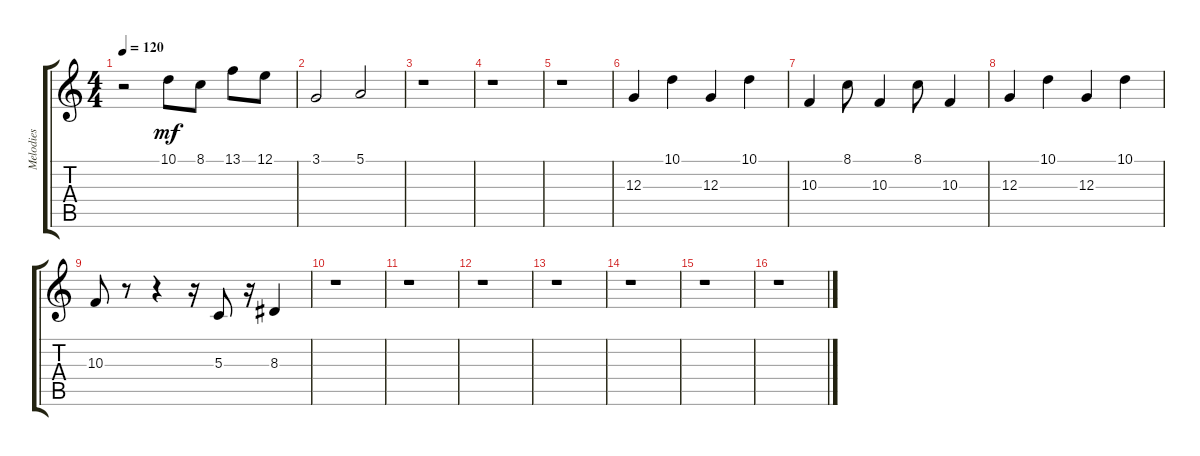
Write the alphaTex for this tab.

\track ("Melodies" "Melodies") {instrument panflute}
\staff {score tabs}
\tuning (E4 B3 G3 D3 A2 E2) {hide}
\ts (4 4)
\tempo 120
\clef g2
\ks c
r.2{dy mf} 10.1.8{volume 16 instrument acousticgrandpiano} 8.1.8 13.1.8 12.1.8 |
3.1.2 5.1.2 |
r.1 |
r.1 |
r.1 |
12.3.4{volume 13 instrument panflute} 10.1.4 12.3.4 10.1.4 |
10.3.4 8.1.8 10.3.4 8.1.8 10.3.4 |
12.3.4 10.1.4 12.3.4 10.1.4 |
10.3.8 r.8 r.4 r.16 5.3.8 r.16 8.3.4 |
r.1 |
r.1 |
r.1 |
r.1 |
r.1 |
r.1 |
r.1
